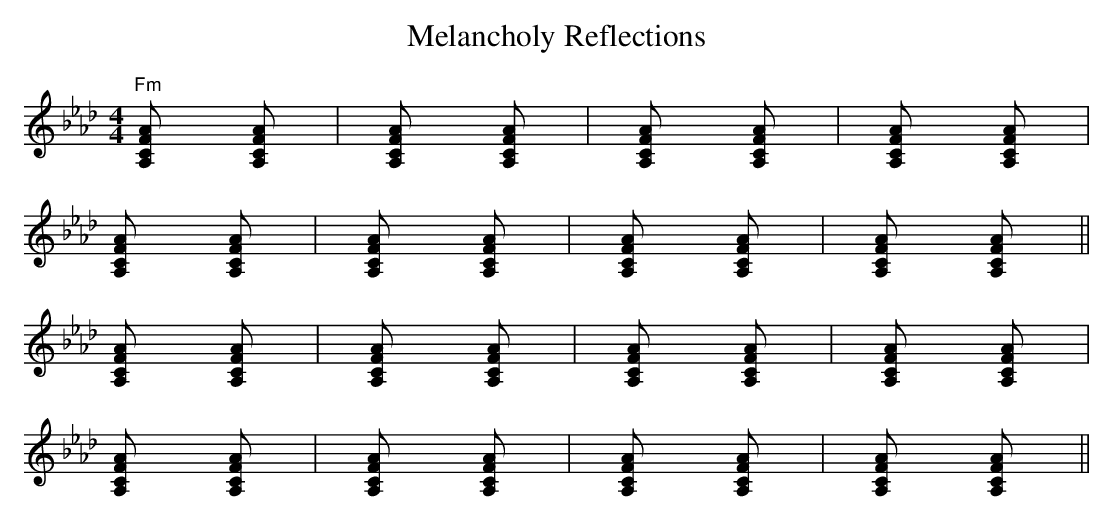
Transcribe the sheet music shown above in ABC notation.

X:1
T:Melancholy Reflections
M:4/4
K:Fm
%%score (Piano)
[V: Piano] "Fm"[A,CFA] [A,CFA] | [A,CFA] [A,CFA] | [A,CFA] [A,CFA] | [A,CFA] [A,CFA] |
[A,CFA] [A,CFA] | [A,CFA] [A,CFA] | [A,CFA] [A,CFA] | [A,CFA] [A,CFA] ||
[A,CFA] [A,CFA] | [A,CFA] [A,CFA] | [A,CFA] [A,CFA] | [A,CFA] [A,CFA] |
[A,CFA] [A,CFA] | [A,CFA] [A,CFA] | [A,CFA] [A,CFA] | [A,CFA] [A,CFA] ||
